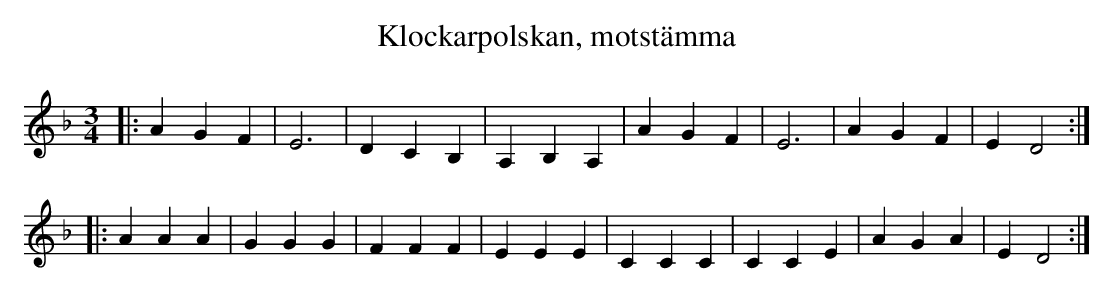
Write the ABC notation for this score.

X:1
T:Klockarpolskan, motstämma
M:3/4
L:1/4
K:Dm
|: AGF | E3 | D C B, | A,B,A, | AGF | E3 | AGF | E D2 :|
|: AAA | GGG | FFF | EEE | CCC | CCE | AGA | E D2 :|
